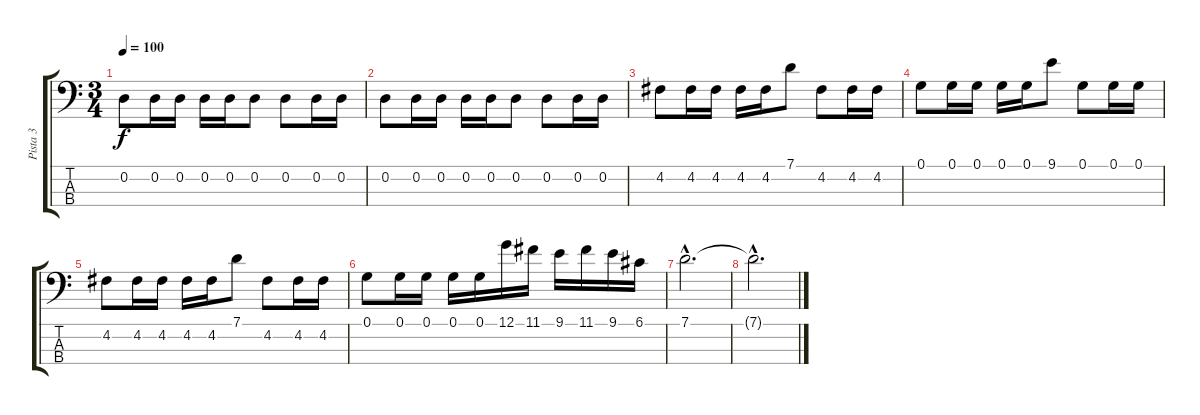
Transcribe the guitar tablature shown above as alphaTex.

\track ("Pista 3" "Pista 3") {instrument electricbassfinger}
\staff {score tabs}
\tuning (G2 D2 A1 E1) {hide}
\ts (3 4)
\tempo 100
\clef f4
\ks c
0.2.8{dy f} 0.2.16 0.2.16 0.2.16 0.2.16 0.2.8 0.2.8 0.2.16 0.2.16 |
0.2.8 0.2.16 0.2.16 0.2.16 0.2.16 0.2.8 0.2.8 0.2.16 0.2.16 |
4.2.8 4.2.16 4.2.16 4.2.16 4.2.16 7.1.8 4.2.8 4.2.16 4.2.16 |
0.1.8 0.1.16 0.1.16 0.1.16 0.1.16 9.1.8 0.1.8 0.1.16 0.1.16 |
4.2.8 4.2.16 4.2.16 4.2.16 4.2.16 7.1.8 4.2.8 4.2.16 4.2.16 |
0.1.8 0.1.16 0.1.16 0.1.16 0.1.16 12.1.16 11.1.16 9.1.16 11.1.16 9.1.16 6.1.16 |
7.1{hac}.2{d} |
7.1{hac t}.2{d}
